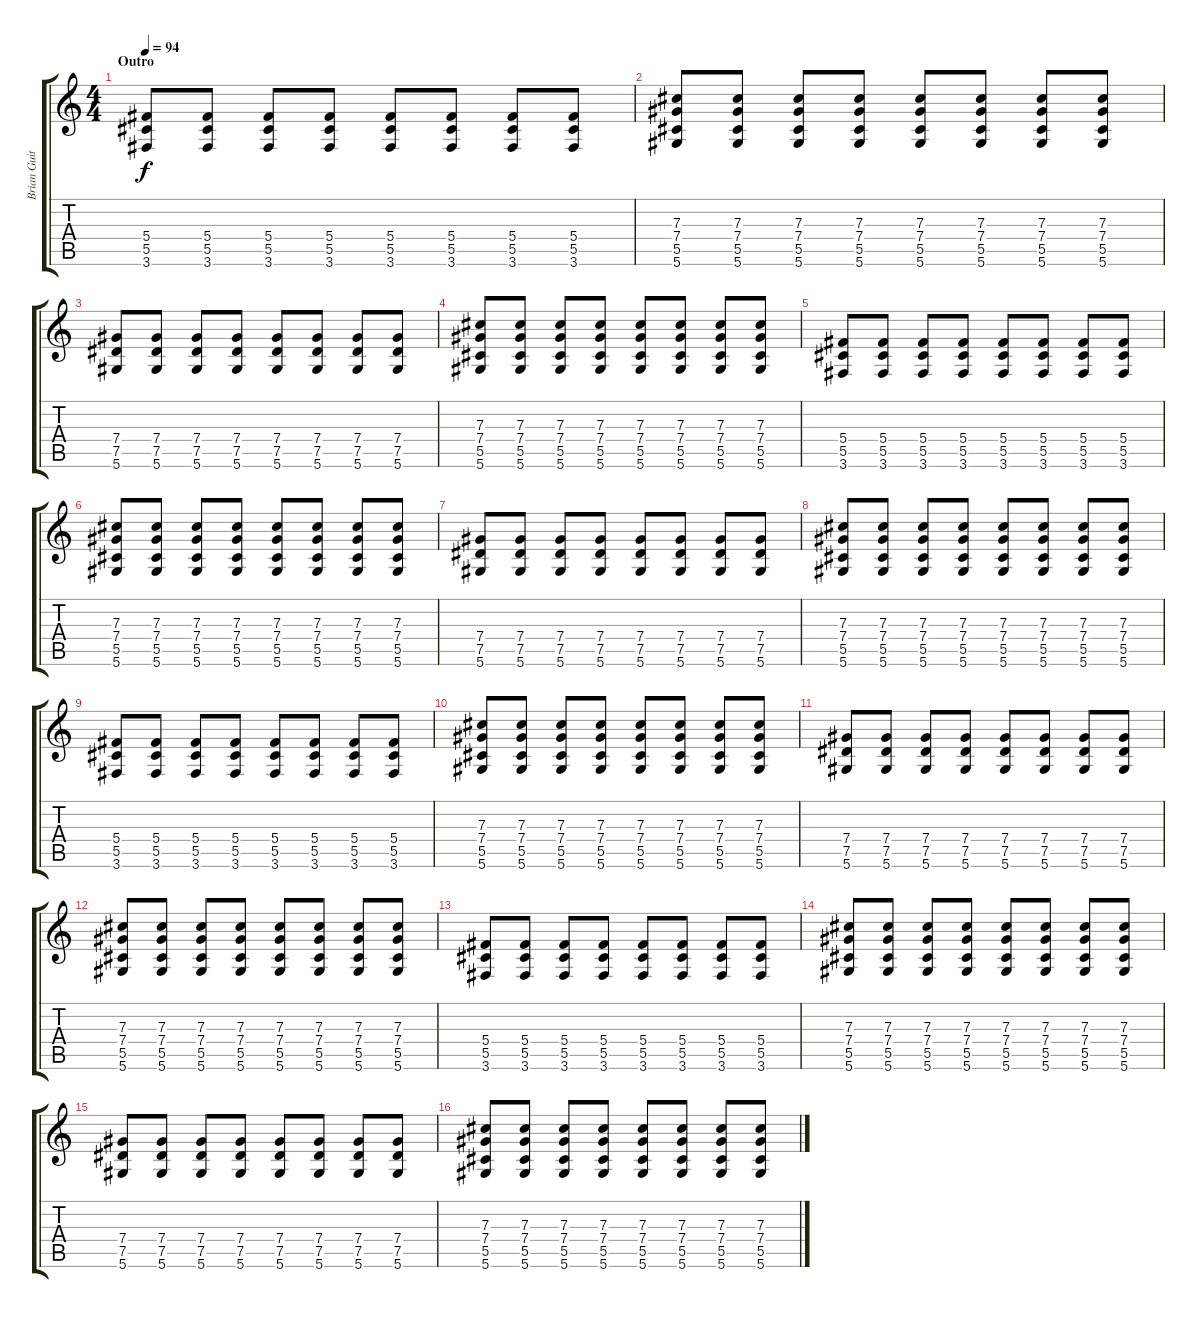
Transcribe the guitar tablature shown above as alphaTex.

\track ("Brian Guitar" "Brian Guit") {instrument overdrivenguitar}
\staff {score tabs}
\tuning (Eb4 Bb3 Gb3 Db3 Ab2 Eb2) {hide}
\ts (4 4)
\section ("" "Outro")
\tempo 94
\clef g2
\ks c
(5.4 5.5 3.6).8{dy f} (5.4 5.5 3.6).8 (5.4 5.5 3.6).8 (5.4 5.5 3.6).8 (5.4 5.5 3.6).8 (5.4 5.5 3.6).8 (5.4 5.5 3.6).8 (5.4 5.5 3.6).8 |
(7.3 7.4 5.5 5.6).8 (7.3 7.4 5.5 5.6).8 (7.3 7.4 5.5 5.6).8 (7.3 7.4 5.5 5.6).8 (7.3 7.4 5.5 5.6).8 (7.3 7.4 5.5 5.6).8 (7.3 7.4 5.5 5.6).8 (7.3 7.4 5.5 5.6).8 |
(7.4 7.5 5.6).8 (7.4 7.5 5.6).8 (7.4 7.5 5.6).8 (7.4 7.5 5.6).8 (7.4 7.5 5.6).8 (7.4 7.5 5.6).8 (7.4 7.5 5.6).8 (7.4 7.5 5.6).8 |
(7.3 7.4 5.5 5.6).8 (7.3 7.4 5.5 5.6).8 (7.3 7.4 5.5 5.6).8 (7.3 7.4 5.5 5.6).8 (7.3 7.4 5.5 5.6).8 (7.3 7.4 5.5 5.6).8 (7.3 7.4 5.5 5.6).8 (7.3 7.4 5.5 5.6).8 |
(5.4 5.5 3.6).8 (5.4 5.5 3.6).8 (5.4 5.5 3.6).8 (5.4 5.5 3.6).8 (5.4 5.5 3.6).8 (5.4 5.5 3.6).8 (5.4 5.5 3.6).8 (5.4 5.5 3.6).8 |
(7.3 7.4 5.5 5.6).8 (7.3 7.4 5.5 5.6).8 (7.3 7.4 5.5 5.6).8 (7.3 7.4 5.5 5.6).8 (7.3 7.4 5.5 5.6).8 (7.3 7.4 5.5 5.6).8 (7.3 7.4 5.5 5.6).8 (7.3 7.4 5.5 5.6).8 |
(7.4 7.5 5.6).8 (7.4 7.5 5.6).8 (7.4 7.5 5.6).8 (7.4 7.5 5.6).8 (7.4 7.5 5.6).8 (7.4 7.5 5.6).8 (7.4 7.5 5.6).8 (7.4 7.5 5.6).8 |
(7.3 7.4 5.5 5.6).8 (7.3 7.4 5.5 5.6).8 (7.3 7.4 5.5 5.6).8 (7.3 7.4 5.5 5.6).8 (7.3 7.4 5.5 5.6).8 (7.3 7.4 5.5 5.6).8 (7.3 7.4 5.5 5.6).8 (7.3 7.4 5.5 5.6).8 |
(5.4 5.5 3.6).8 (5.4 5.5 3.6).8 (5.4 5.5 3.6).8 (5.4 5.5 3.6).8 (5.4 5.5 3.6).8 (5.4 5.5 3.6).8 (5.4 5.5 3.6).8 (5.4 5.5 3.6).8 |
(7.3 7.4 5.5 5.6).8 (7.3 7.4 5.5 5.6).8 (7.3 7.4 5.5 5.6).8 (7.3 7.4 5.5 5.6).8 (7.3 7.4 5.5 5.6).8 (7.3 7.4 5.5 5.6).8 (7.3 7.4 5.5 5.6).8 (7.3 7.4 5.5 5.6).8 |
(7.4 7.5 5.6).8 (7.4 7.5 5.6).8 (7.4 7.5 5.6).8 (7.4 7.5 5.6).8 (7.4 7.5 5.6).8 (7.4 7.5 5.6).8 (7.4 7.5 5.6).8 (7.4 7.5 5.6).8 |
(7.3 7.4 5.5 5.6).8 (7.3 7.4 5.5 5.6).8 (7.3 7.4 5.5 5.6).8 (7.3 7.4 5.5 5.6).8 (7.3 7.4 5.5 5.6).8 (7.3 7.4 5.5 5.6).8 (7.3 7.4 5.5 5.6).8 (7.3 7.4 5.5 5.6).8 |
(5.4 5.5 3.6).8 (5.4 5.5 3.6).8 (5.4 5.5 3.6).8 (5.4 5.5 3.6).8 (5.4 5.5 3.6).8 (5.4 5.5 3.6).8 (5.4 5.5 3.6).8 (5.4 5.5 3.6).8 |
(7.3 7.4 5.5 5.6).8 (7.3 7.4 5.5 5.6).8 (7.3 7.4 5.5 5.6).8 (7.3 7.4 5.5 5.6).8 (7.3 7.4 5.5 5.6).8 (7.3 7.4 5.5 5.6).8 (7.3 7.4 5.5 5.6).8 (7.3 7.4 5.5 5.6).8 |
(7.4 7.5 5.6).8 (7.4 7.5 5.6).8 (7.4 7.5 5.6).8 (7.4 7.5 5.6).8 (7.4 7.5 5.6).8 (7.4 7.5 5.6).8 (7.4 7.5 5.6).8 (7.4 7.5 5.6).8 |
(7.3 7.4 5.5 5.6).8 (7.3 7.4 5.5 5.6).8 (7.3 7.4 5.5 5.6).8 (7.3 7.4 5.5 5.6).8 (7.3 7.4 5.5 5.6).8 (7.3 7.4 5.5 5.6).8 (7.3 7.4 5.5 5.6).8 (7.3 7.4 5.5 5.6).8
